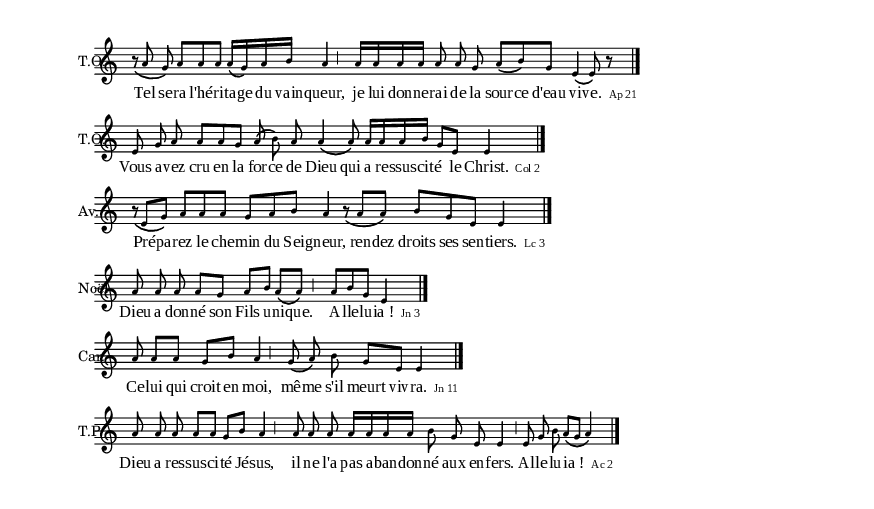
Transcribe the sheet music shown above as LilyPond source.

\version "2.14.0"
\include "definitions.ly"
%\markup {  \hspace #-10 \fill-line { "Psalm 15" "Mode 4" \null \null } }
\noPageBreak


\relative a' { 
	\new Staff {
		\cadenzaOn
		\set Staff.instrumentName = \markup{ \center-column { T.O. } }
		\times 2/3 { r8_\( a g\) }
		\times 2/3 { a[ a a] }
		a16[\( g\) a b]
		a4
		\cesure \pespace
		a16[ a a a]
		\times 2/3 { a8 a g }
		\times 2/3 { a[\( b\) g] }
		e4\( e8\) r
		\endBar
	}

	\addlyrics {
		Tel se -- ra l'hé -- ri -- ta -- ge du vain -- queur, je lui don -- ne -- rai de la sour -- ce d'eau vi -- ve.
		\markup { \citation #"Ap 21" } 
	}
}
\relative a' { 
	\new Staff {
		\cadenzaOn
		\set Staff.instrumentName = \markup{ \center-column { T.O. } }
		\times 2/3 { e8 g a }
		\times 2/3 { a[ a g] }
		\times 2/3 { a\( b\) a }
		\times 2/3 { a4\( a8\) }
		a16[ a a b]
		g8[ e]
		e4
		\endBar
	}

	\addlyrics {
		Vous a -- vez cru en la for -- ce de Dieu qui a re -- ssus -- cit -- "é " le Christ.
		\markup { \citation #"Col 2" } 
	}
}

\relative a' { 
	\new Staff {
		\cadenzaOn
		\set Staff.instrumentName = \markup{ \center-column { Av. } }
		\times 2/3 { r8_\( e[ g]\) } \times 2/3 { a[ a a] } \times 2/3 { g[ a b] } a4 
\times 2/3 { r8_\( a[ a]\) } \times 2/3 { b[ g e] } e4 		
\endBar
	}

	\addlyrics {
		Pré -- pa -- rez le che -- min du Sei -- gneur, ren -- dez droits ses sen -- tiers.
		\markup { \citation #"Lc 3" } 
	}
}
\relative a' { 
	\new Staff {
		\cadenzaOn
		\set Staff.instrumentName = \markup{ \center-column { Noël } }
		\times 2/3 { a8 a a }
		a[ g]
		a[ b] a[\( a\)] \cesure \pespace
\times 2/3 {a8[ b g]} e4 		
		\endBar
	}

	\addlyrics {
		Dieu a don -- né son Fils u -- ni -- que. " A" -- lle -- lu -- "ia !"
		\markup { \citation #"Jn 3" } 
	}
}





\relative a' { 
	\new Staff {
		\cadenzaOn
		\set Staff.instrumentName = \markup{ \center-column { Car. } }
		a8
		a[ a]
		g[ b]
		a4
		\cesure \pespace
		\times 2/3 { g8\( a\) b }
		g[ e]
		e4
		\endBar
	}

	\addlyrics {
		Ce -- lui qui croit en moi, mê -- me s'il meurt viv -- ra.
		\markup { \citation #"Jn 11" } 
	}
}

\relative a' { 
	\new Staff {
		\cadenzaOn
		\set Staff.instrumentName = \markup{ \center-column { T.P. } }
		\times 2/3 { a8 a a }
		a[ a]
		g[ b]
		a4
		\cesure \pespace
		\times 2/3 { a8 a a }
		a16[ a a a]
		\times 2/3 { b8 g e }
		e4
		\cesureall
		\times 2/3 { e8 g b }
		a[\( g]
		a4\)
		\endBar
	}

	\addlyrics {
		Dieu a res -- sus -- ci -- té Jé -- sus, il ne l'a pas a -- ban -- don -- né aux en -- fers. Al -- le -- lu -- "ia !" _ _
		\markup { \citation #"Ac 2" } 
	}
}

